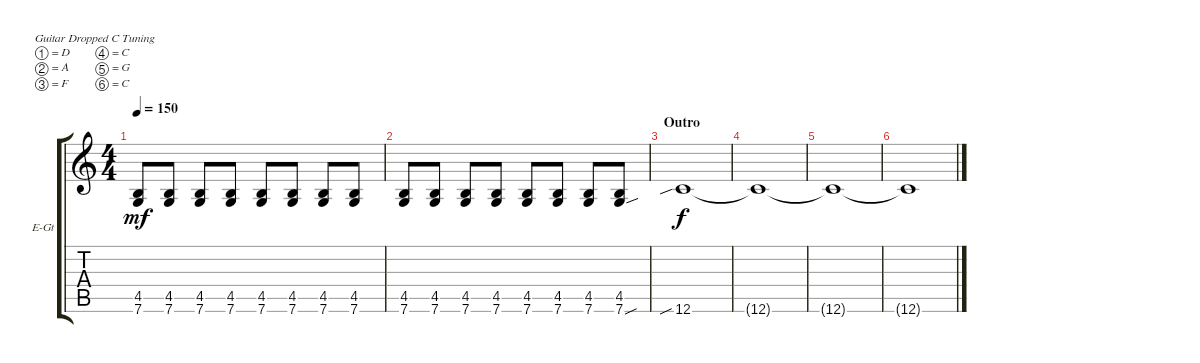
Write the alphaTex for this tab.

\defaultSystemsLayout 4
\bracketExtendMode groupsimilarinstruments
\firstSystemTrackNameOrientation horizontal
\otherSystemsTrackNameOrientation horizontal
\track ("Jack" "E-Gt") {instrument distortionguitar}
\staff {score tabs}
\tuning (D4 A3 F3 C3 G2 C2)
\ts (4 4)
\tempo 150
\clef g2
\ks c
(4.5 7.6).8{dy mf} (4.5 7.6).8 (4.5 7.6).8 (4.5 7.6).8 (4.5 7.6).8 (4.5 7.6).8 (4.5 7.6).8 (4.5 7.6).8 |
(4.5 7.6).8 (4.5 7.6).8 (4.5 7.6).8 (4.5 7.6).8 (4.5 7.6).8 (4.5 7.6).8 (4.5 7.6).8 (4.5 7.6{sou}).8 |
\section ("" "Outro")
12.6{sib}.1{dy f} |
12.6{t}.1 |
12.6{t}.1 |
12.6{t}.1
